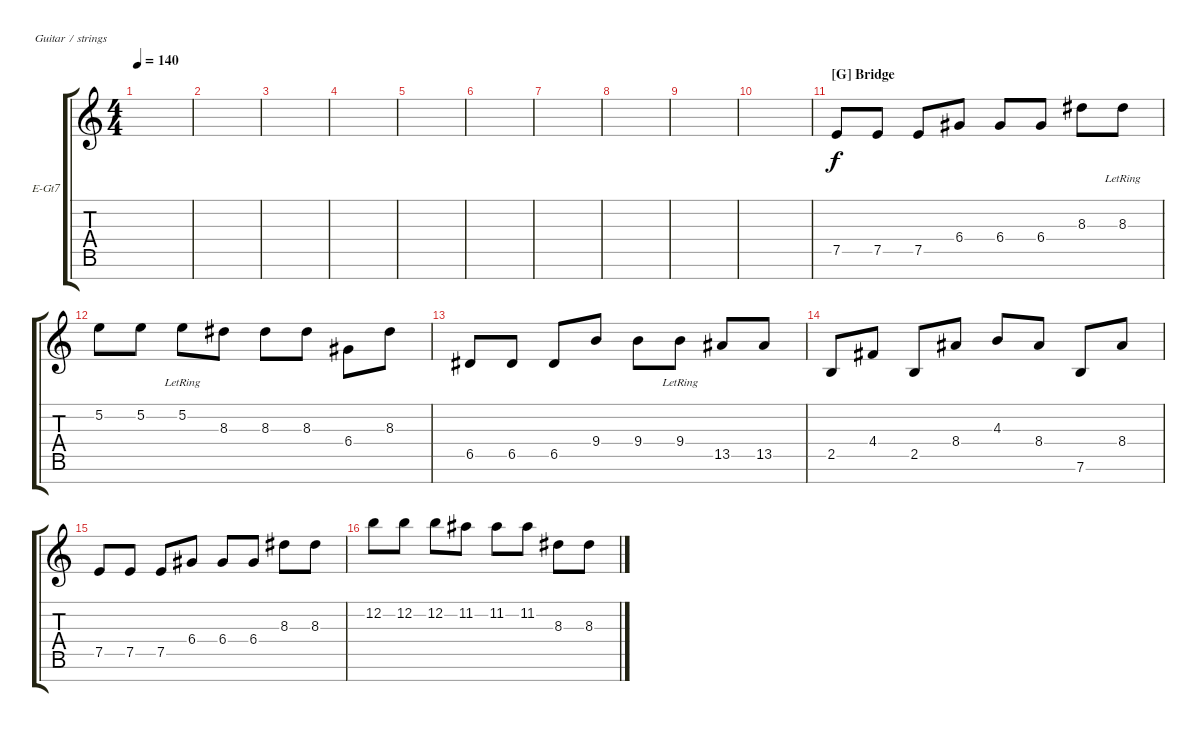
\bracketExtendMode groupsimilarinstruments
\firstSystemTrackNameOrientation horizontal
\otherSystemsTrackNameOrientation horizontal
\track ("Middle Guitar Lead" "E-Gt7") {instrument distortionguitar}
\staff {score tabs}
\tuning (E4 B3 G3 D3 A2 E2 B1)
\ts (4 4)
\tempo 140
\clef g2
\ks c
|
|
|
|
|
|
|
|
|
|
\section ("G" "Bridge")
7.5.8 7.5.8 7.5.8 6.4.8 6.4.8 6.4.8 8.3.8 8.3{lr}.8 |
5.2.8 5.2.8 5.2{lr}.8 8.3.8 8.3.8 8.3.8 6.4.8 8.3.8 |
6.5.8 6.5.8 6.5.8 9.4.8 9.4.8 9.4{lr}.8 13.5.8 13.5.8 |
2.5.8 4.4.8 2.5.8 8.4.8 4.3.8 8.4.8 7.6.8 8.4.8 |
7.5.8 7.5.8 7.5.8 6.4.8 6.4.8 6.4.8 8.3.8 8.3.8 |
12.2.8 12.2.8 12.2.8 11.2.8 11.2.8 11.2.8 8.3.8 8.3.8
